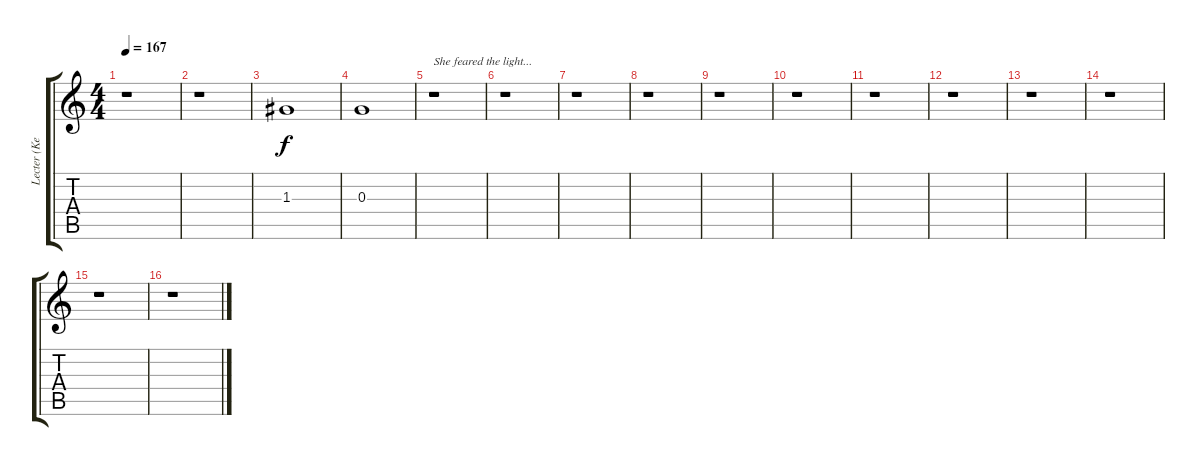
\track ("Lecter (KeybRight)" "Lecter (Ke") {instrument lead6voice}
\staff {score tabs}
\tuning (E5 B4 G4 D4 A3 E3) {hide}
\ts (4 4)
\tempo 167
\clef g2
\ks c
r.1{dy f} |
r.1 |
1.3.1 |
0.3.1 |
r.1{txt "She feared the light..."} |
r.1 |
r.1 |
r.1 |
r.1 |
r.1 |
r.1 |
r.1 |
r.1 |
r.1 |
r.1 |
r.1
